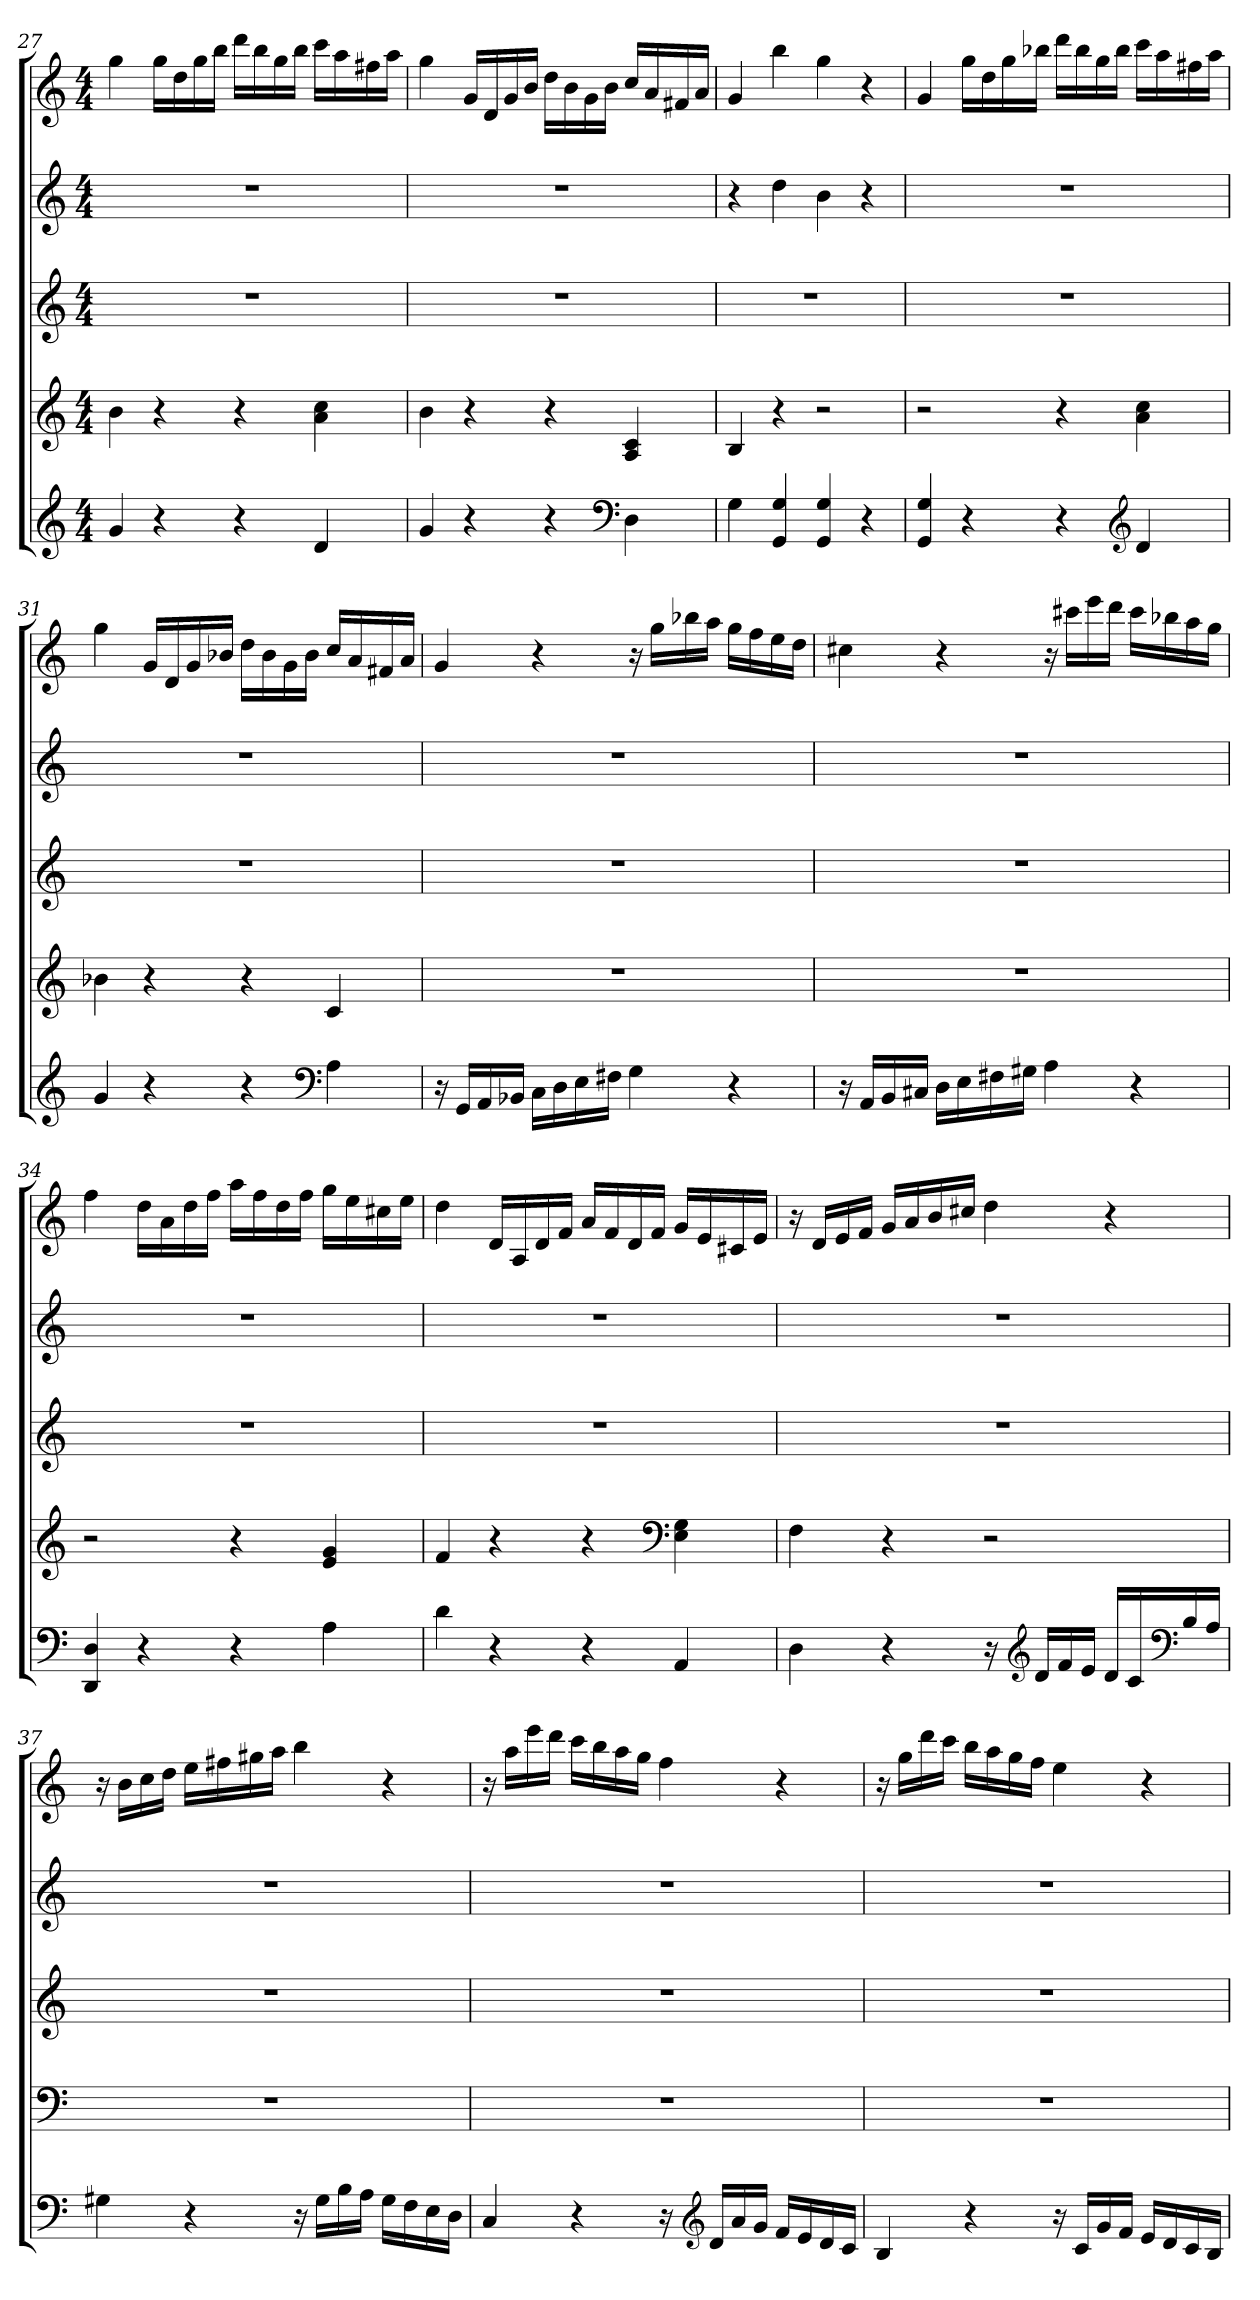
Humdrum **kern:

**kern	**kern	**kern	**kern	**kern
*part5	*part4	*part3	*part2	*part1
*staff5	*staff4	*staff3	*staff2	*staff1
*clefG2	*clefG2	*clefG2	*clefG2	*clefG2
*k[]	*k[]	*k[]	*k[]	*k[]
*M4/4	*M4/4	*M4/4	*M4/4	*M4/4
*MM159	*MM159	*MM159	*MM159	*MM159
=27	=27	=27	=27	=27
4g/	4b\	1r	1r	4gg\
4r	4r	.	.	16gg\LL
.	.	.	.	16dd\
.	.	.	.	16gg\
.	.	.	.	16bb\JJ
4r	4r	.	.	16ddd\LL
.	.	.	.	16bb\
.	.	.	.	16gg\
.	.	.	.	16bb\JJ
4d/	4a\ 4cc\	.	.	16ccc\LL
.	.	.	.	16aa\
.	.	.	.	16ff#X\
.	.	.	.	16aa\JJ
!!LO:LB:g=z
=28	=28	=28	=28	=28
*	*	*	*	*MM159
4g/	4b\	1r	1r	4gg\
4r	4r	.	.	16g/LL
.	.	.	.	16d/
.	.	.	.	16g/
.	.	.	.	16b/JJ
4r	4r	.	.	16dd\LL
.	.	.	.	16b\
.	.	.	.	16g\
.	.	.	.	16b\JJ
*clefF4	*	*	*	*
4D\	4A/ 4c/	.	.	16cc/LL
.	.	.	.	16a/
.	.	.	.	16f#X/
.	.	.	.	16a/JJ
=29	=29	=29	=29	=29
*	*	*	*	*MM154
4G\	4B/	1r	4r	4g/
4GG/ 4G/	4r	.	4dd\	4bb\
4GG/ 4G/	2r	.	4b\	4gg\
4r	.	.	4r	4r
=30	=30	=30	=30	=30
*	*	*	*	*MM159
4GG/ 4G/	2r	1r	1r	4g/
4r	.	.	.	16gg\LL
.	.	.	.	16dd\
.	.	.	.	16gg\
.	.	.	.	16bb-X\JJ
4r	4r	.	.	16ddd\LL
.	.	.	.	16bb-\
.	.	.	.	16gg\
.	.	.	.	16bb-\JJ
*clefG2	*	*	*	*
4d/	4a\ 4cc\	.	.	16ccc\LL
.	.	.	.	16aa\
.	.	.	.	16ff#X\
.	.	.	.	16aa\JJ
!!LO:PB:g=z
=31	=31	=31	=31	=31
4g/	4b-X\	1r	1r	4gg\
4r	4r	.	.	16g/LL
.	.	.	.	16d/
.	.	.	.	16g/
.	.	.	.	16b-X/JJ
4r	4r	.	.	16dd\LL
.	.	.	.	16b-\
.	.	.	.	16g\
.	.	.	.	16b-\JJ
*clefF4	*	*	*	*
4A\	4c/	.	.	16cc/LL
.	.	.	.	16a/
.	.	.	.	16f#X/
.	.	.	.	16a/JJ
=32	=32	=32	=32	=32
*	*	*	*	*MM159
16r	1r	1r	1r	4g/
16GG/LL	.	.	.	.
16AA/	.	.	.	.
16BB-X/JJ	.	.	.	.
16C\LL	.	.	.	4r
16D\	.	.	.	.
16E\	.	.	.	.
16F#X\JJ	.	.	.	.
4G\	.	.	.	16r
.	.	.	.	16gg\LL
.	.	.	.	16bb-X\
.	.	.	.	16aa\JJ
4r	.	.	.	16gg\LL
.	.	.	.	16ff\
.	.	.	.	16ee\
.	.	.	.	16dd\JJ
!!LO:LB:g=z
=33	=33	=33	=33	=33
16r	1r	1r	1r	4cc#X\
16AA/LL	.	.	.	.
16BB/	.	.	.	.
16C#X/JJ	.	.	.	.
16D\LL	.	.	.	4r
16E\	.	.	.	.
16F#X\	.	.	.	.
16G#X\JJ	.	.	.	.
4A\	.	.	.	16r
.	.	.	.	16ccc#X\LL
.	.	.	.	16eee\
.	.	.	.	16ddd\JJ
4r	.	.	.	16ccc#\LL
.	.	.	.	16bb-X\
.	.	.	.	16aa\
.	.	.	.	16gg\JJ
=34	=34	=34	=34	=34
*	*	*	*	*MM159
4DD/ 4D/	2r	1r	1r	4ff\
4r	.	.	.	16dd\LL
.	.	.	.	16a\
.	.	.	.	16dd\
.	.	.	.	16ff\JJ
4r	4r	.	.	16aa\LL
.	.	.	.	16ff\
.	.	.	.	16dd\
.	.	.	.	16ff\JJ
4A\	4e/ 4g/	.	.	16gg\LL
.	.	.	.	16ee\
.	.	.	.	16cc#X\
.	.	.	.	16ee\JJ
!!LO:PB:g=z
=35	=35	=35	=35	=35
4d\	4f/	1r	1r	4dd\
4r	4r	.	.	16d/LL
.	.	.	.	16A/
.	.	.	.	16d/
.	.	.	.	16f/JJ
4r	4r	.	.	16a/LL
.	.	.	.	16f/
.	.	.	.	16d/
.	.	.	.	16f/JJ
*	*clefF4	*	*	*
4AA/	4E\ 4G\	.	.	16g/LL
.	.	.	.	16e/
.	.	.	.	16c#X/
.	.	.	.	16e/JJ
=36	=36	=36	=36	=36
*	*	*	*	*MM159
4D\	4F\	1r	1r	16r
.	.	.	.	16d/LL
.	.	.	.	16e/
.	.	.	.	16f/JJ
4r	4r	.	.	16g/LL
.	.	.	.	16a/
.	.	.	.	16b/
.	.	.	.	16cc#X/JJ
16r	2r	.	.	4dd\
*clefG2	*	*	*	*
16d/LL	.	.	.	.
16f/	.	.	.	.
16e/JJ	.	.	.	.
16d/LL	.	.	.	4r
16c/	.	.	.	.
*clefF4	*	*	*	*
16B/	.	.	.	.
16A/JJ	.	.	.	.
!!LO:LB:g=z
=37	=37	=37	=37	=37
4G#X\	1r	1r	1r	16r
.	.	.	.	16b\LL
.	.	.	.	16cc\
.	.	.	.	16dd\JJ
4r	.	.	.	16ee\LL
.	.	.	.	16ff#X\
.	.	.	.	16gg#X\
.	.	.	.	16aa\JJ
16r	.	.	.	4bb\
16G#\LL	.	.	.	.
16B\	.	.	.	.
16A\JJ	.	.	.	.
16G#\LL	.	.	.	4r
16F\	.	.	.	.
16E\	.	.	.	.
16D\JJ	.	.	.	.
=38	=38	=38	=38	=38
4C/	1r	1r	1r	16r
.	.	.	.	16aa\LL
.	.	.	.	16eee\
.	.	.	.	16ddd\JJ
4r	.	.	.	16ccc\LL
.	.	.	.	16bb\
.	.	.	.	16aa\
.	.	.	.	16gg\JJ
16r	.	.	.	4ff\
*clefG2	*	*	*	*
16d/LL	.	.	.	.
16a/	.	.	.	.
16g/JJ	.	.	.	.
16f/LL	.	.	.	4r
16e/	.	.	.	.
16d/	.	.	.	.
16c/JJ	.	.	.	.
!!LO:PB:g=z
=39	=39	=39	=39	=39
4B/	1r	1r	1r	16r
.	.	.	.	16gg\LL
.	.	.	.	16ddd\
.	.	.	.	16ccc\JJ
4r	.	.	.	16bb\LL
.	.	.	.	16aa\
.	.	.	.	16gg\
.	.	.	.	16ff\JJ
16r	.	.	.	4ee\
16c/LL	.	.	.	.
16g/	.	.	.	.
16f/JJ	.	.	.	.
16e/LL	.	.	.	4r
16d/	.	.	.	.
16c/	.	.	.	.
16B/JJ	.	.	.	.
=	=	=	=	=
*-	*-	*-	*-	*-
